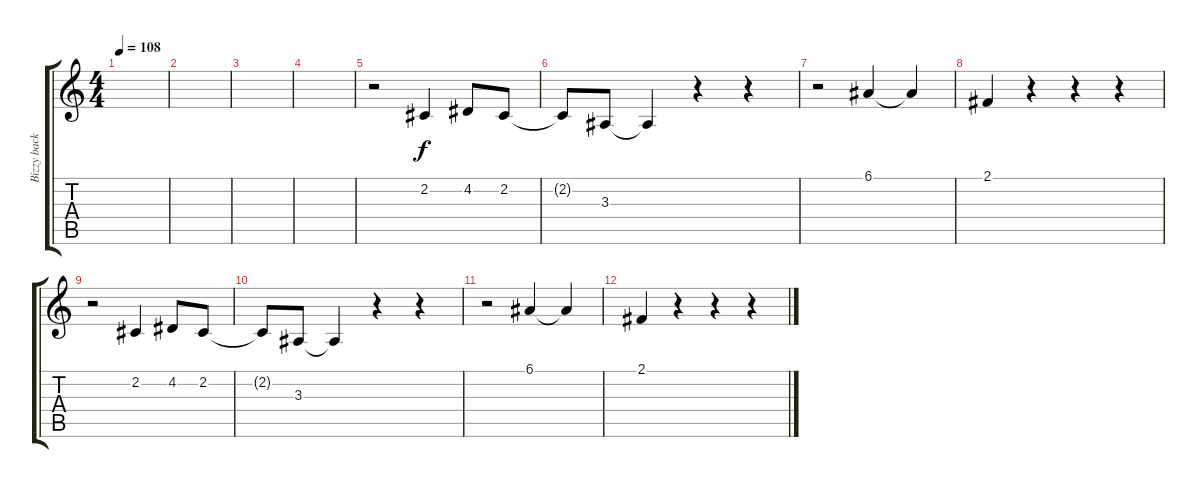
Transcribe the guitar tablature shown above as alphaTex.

\track ("Bizzy backvocals" "Bizzy back") {instrument oboe}
\staff {score tabs}
\tuning (E4 B3 G3 D3 A2 E2) {hide}
\ts (4 4)
\tempo 108
\clef g2
\ks c
|
|
|
|
r.2 2.2.4 4.2.8 2.2.8 |
2.2{t}.8 3.3.8 3.3{t}.4 r.4 r.4 |
r.2 6.1.4 6.1{t}.4 |
2.1.4 r.4 r.4 r.4 |
r.2 2.2.4 4.2.8 2.2.8 |
2.2{t}.8 3.3.8 3.3{t}.4 r.4 r.4 |
r.2 6.1.4 6.1{t}.4 |
2.1.4 r.4 r.4 r.4
